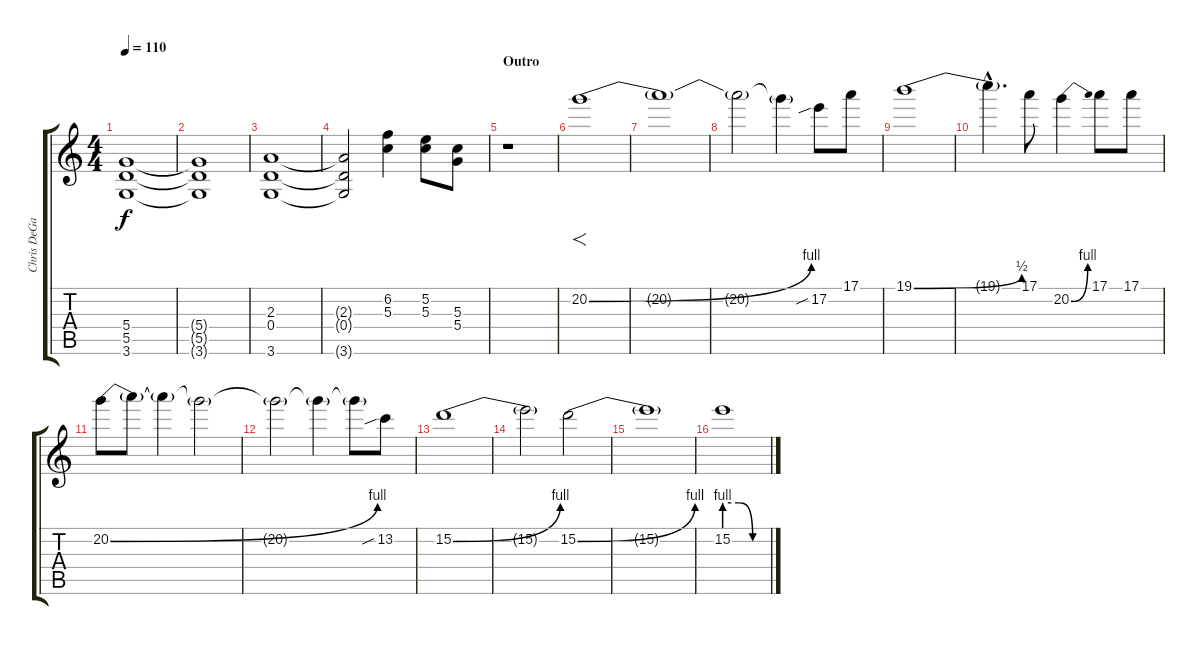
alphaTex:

\track ("Chris DeGarmo" "Chris DeGa") {instrument distortionguitar}
\staff {score tabs}
\tuning (E4 B3 G3 D3 A2 E2) {hide}
\ts (4 4)
\tempo 110
\clef g2
\ks c
(5.4 5.5 3.6).1{dy f} |
(5.4{t} 5.5{t} 3.6{t}).1 |
(2.3 0.4 3.6).1 |
(2.3{t} 0.4{t} 3.6{t}).2 (6.2 5.3).4 (5.2 5.3).8 (5.3 5.4).8 |
\section ("" "Outro")
r.1 |
20.2{be (bend 0 0 60 4)}.1{f} |
20.2{t}.1 |
20.2{t}.2{instrument distortionguitar} 20.2{t}.4 17.2{sib}.8 17.1.8 |
19.1{be (bend 0 0 60 2)}.1 |
19.1{hac t}.4{d} 17.1.8 20.2{be (bend 0 0 60 4)}.4 17.1.8 17.1.8 |
20.2{be (bend 0 0 60 4)}.8 20.2{t}.8 20.2{t}.4 20.2{t}.2 |
20.2{t}.2 20.2{t}.4 20.2{t}.8 13.2{sib}.8 |
15.2{be (bend 0 0 60 4)}.1 |
15.2{t}.2 15.2{be (bend 0 0 60 4)}.2 |
15.2{t}.1 |
15.2{be (custom 0 4 20 4 40 0 60 0)}.1
